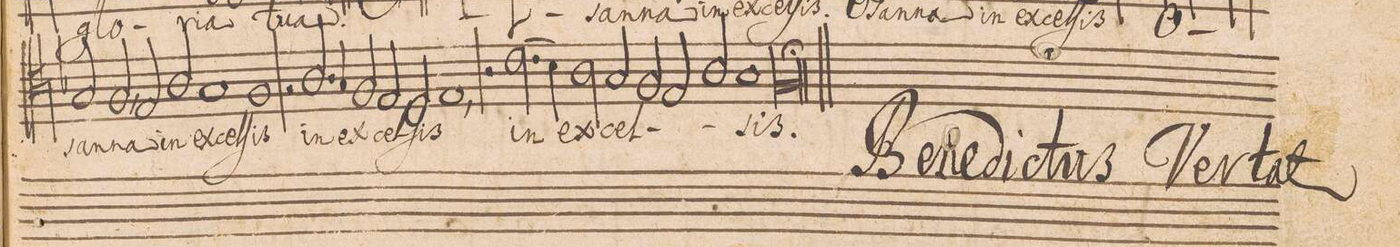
**kern	**text
*I"[TENOR.]	*
*clefC4	*
*k[b-]	*
*met(C|)	*
*M2/1	*
2G/	-san-
2F,/	-na
=61-	=61-
2E/	in
2A/	ex-
1G/	-cel-
=62-	=62-
1F/	-ſis
2r	.
2.A/	in
=63-	=63-
4G/	.
2F/	ex-
2E/	-cel-
2D/	.
=64-	=64-
1E/,	-ſis
2r	.
(2.c\	in
=65-	=65-
4B-\)	.
2A\	ex-
2G/	-cel-
2F/	.
=66-	=66-
2E/	.
2A/	.
1G/	.
=67-	=67-
0F/;	-sis.
*-	*-
